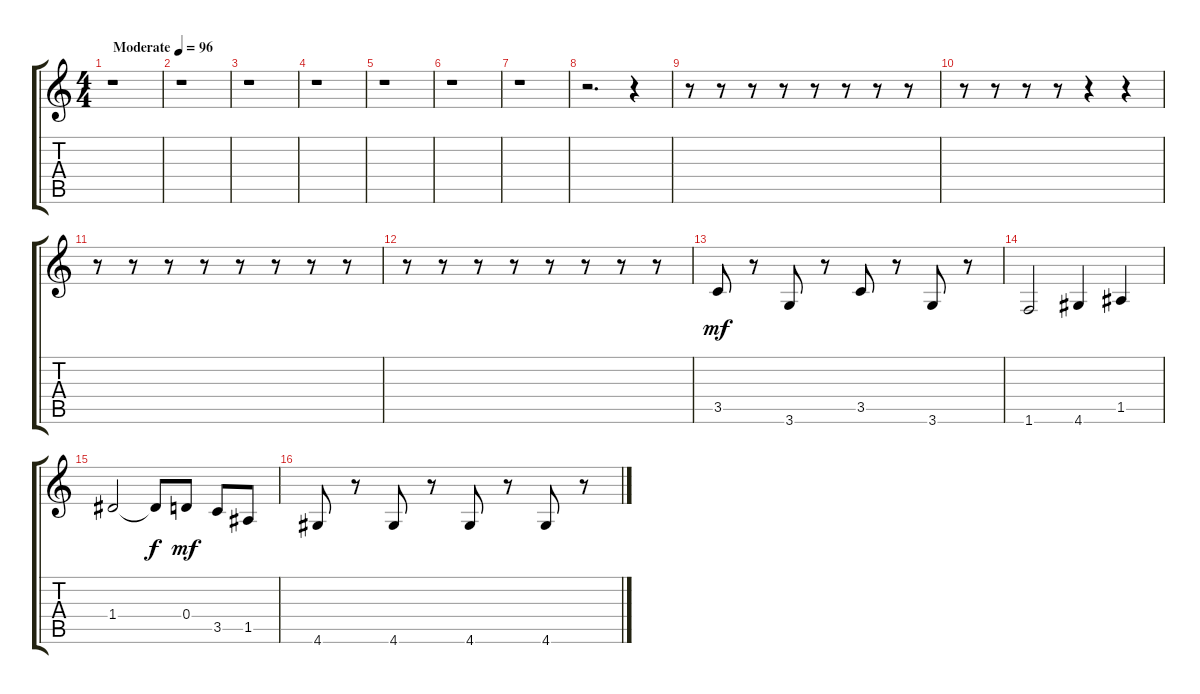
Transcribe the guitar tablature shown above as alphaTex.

\track "" {instrument electricbassfinger}
\staff {score tabs}
\tuning (E4 B3 G3 D3 A2 E2) {hide}
\ts (4 4)
\tempo (96 "Moderate")
\clef g2
\ks c
r.1{dy mf instrument electricbassfinger} |
r.1 |
r.1 |
r.1 |
r.1 |
r.1 |
r.1 |
r.2{d} r.4 |
r.8 r.8 r.8 r.8 r.8 r.8 r.8 r.8 |
r.8 r.8 r.8 r.8 r.4 r.4 |
r.8 r.8 r.8 r.8 r.8 r.8 r.8 r.8 |
r.8 r.8 r.8 r.8 r.8 r.8 r.8 r.8 |
3.5.8 r.8 3.6.8 r.8 3.5.8 r.8 3.6.8 r.8 |
1.6.2 4.6.4 1.5.4 |
1.4.2 1.4{t}.8{dy f} 0.4.8{dy mf} 3.5.8 1.5.8 |
4.6.8 r.8 4.6.8 r.8 4.6.8 r.8 4.6.8 r.8
